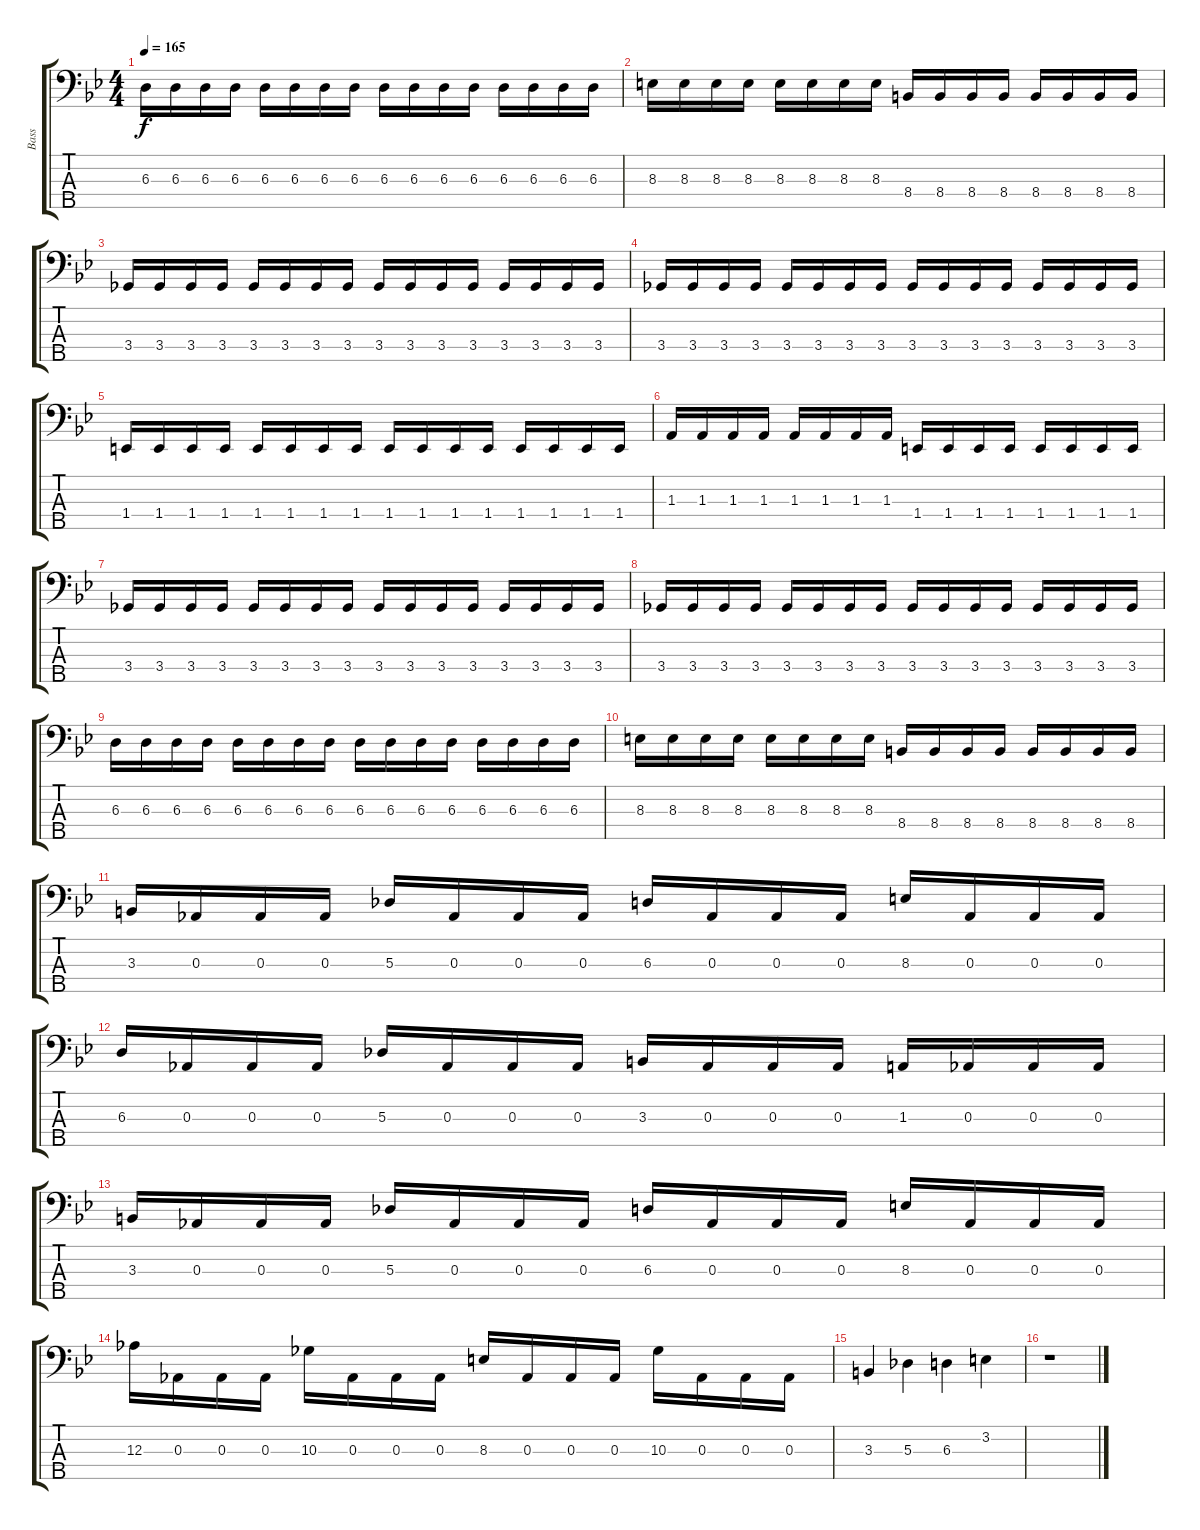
\track ("Bass" "Bass") {instrument electricbassfinger}
\staff {score tabs}
\tuning (Gb2 Db2 Ab1 Eb1 Bb0) {hide}
\ts (4 4)
\tempo 165
\clef f4
\ks bb
6.3.16{dy f} 6.3.16 6.3.16 6.3.16 6.3.16 6.3.16 6.3.16 6.3.16 6.3.16 6.3.16 6.3.16 6.3.16 6.3.16 6.3.16 6.3.16 6.3.16 |
8.3.16 8.3.16 8.3.16 8.3.16 8.3.16 8.3.16 8.3.16 8.3.16 8.4.16 8.4.16 8.4.16 8.4.16 8.4.16 8.4.16 8.4.16 8.4.16 |
3.4.16 3.4.16 3.4.16 3.4.16 3.4.16 3.4.16 3.4.16 3.4.16 3.4.16 3.4.16 3.4.16 3.4.16 3.4.16 3.4.16 3.4.16 3.4.16 |
3.4.16 3.4.16 3.4.16 3.4.16 3.4.16 3.4.16 3.4.16 3.4.16 3.4.16 3.4.16 3.4.16 3.4.16 3.4.16 3.4.16 3.4.16 3.4.16 |
1.4.16 1.4.16 1.4.16 1.4.16 1.4.16 1.4.16 1.4.16 1.4.16 1.4.16 1.4.16 1.4.16 1.4.16 1.4.16 1.4.16 1.4.16 1.4.16 |
1.3.16 1.3.16 1.3.16 1.3.16 1.3.16 1.3.16 1.3.16 1.3.16 1.4.16 1.4.16 1.4.16 1.4.16 1.4.16 1.4.16 1.4.16 1.4.16 |
3.4.16 3.4.16 3.4.16 3.4.16 3.4.16 3.4.16 3.4.16 3.4.16 3.4.16 3.4.16 3.4.16 3.4.16 3.4.16 3.4.16 3.4.16 3.4.16 |
3.4.16 3.4.16 3.4.16 3.4.16 3.4.16 3.4.16 3.4.16 3.4.16 3.4.16 3.4.16 3.4.16 3.4.16 3.4.16 3.4.16 3.4.16 3.4.16 |
6.3.16 6.3.16 6.3.16 6.3.16 6.3.16 6.3.16 6.3.16 6.3.16 6.3.16 6.3.16 6.3.16 6.3.16 6.3.16 6.3.16 6.3.16 6.3.16 |
8.3.16 8.3.16 8.3.16 8.3.16 8.3.16 8.3.16 8.3.16 8.3.16 8.4.16 8.4.16 8.4.16 8.4.16 8.4.16 8.4.16 8.4.16 8.4.16 |
3.3.16 0.3.16 0.3.16 0.3.16 5.3.16 0.3.16 0.3.16 0.3.16 6.3.16 0.3.16 0.3.16 0.3.16 8.3.16 0.3.16 0.3.16 0.3.16 |
6.3.16 0.3.16 0.3.16 0.3.16 5.3.16 0.3.16 0.3.16 0.3.16 3.3.16 0.3.16 0.3.16 0.3.16 1.3.16 0.3.16 0.3.16 0.3.16 |
3.3.16 0.3.16 0.3.16 0.3.16 5.3.16 0.3.16 0.3.16 0.3.16 6.3.16 0.3.16 0.3.16 0.3.16 8.3.16 0.3.16 0.3.16 0.3.16 |
12.3.16 0.3.16 0.3.16 0.3.16 10.3.16 0.3.16 0.3.16 0.3.16 8.3.16 0.3.16 0.3.16 0.3.16 10.3.16 0.3.16 0.3.16 0.3.16 |
3.3.4 5.3.4 6.3.4 3.2.4 |
r.1
